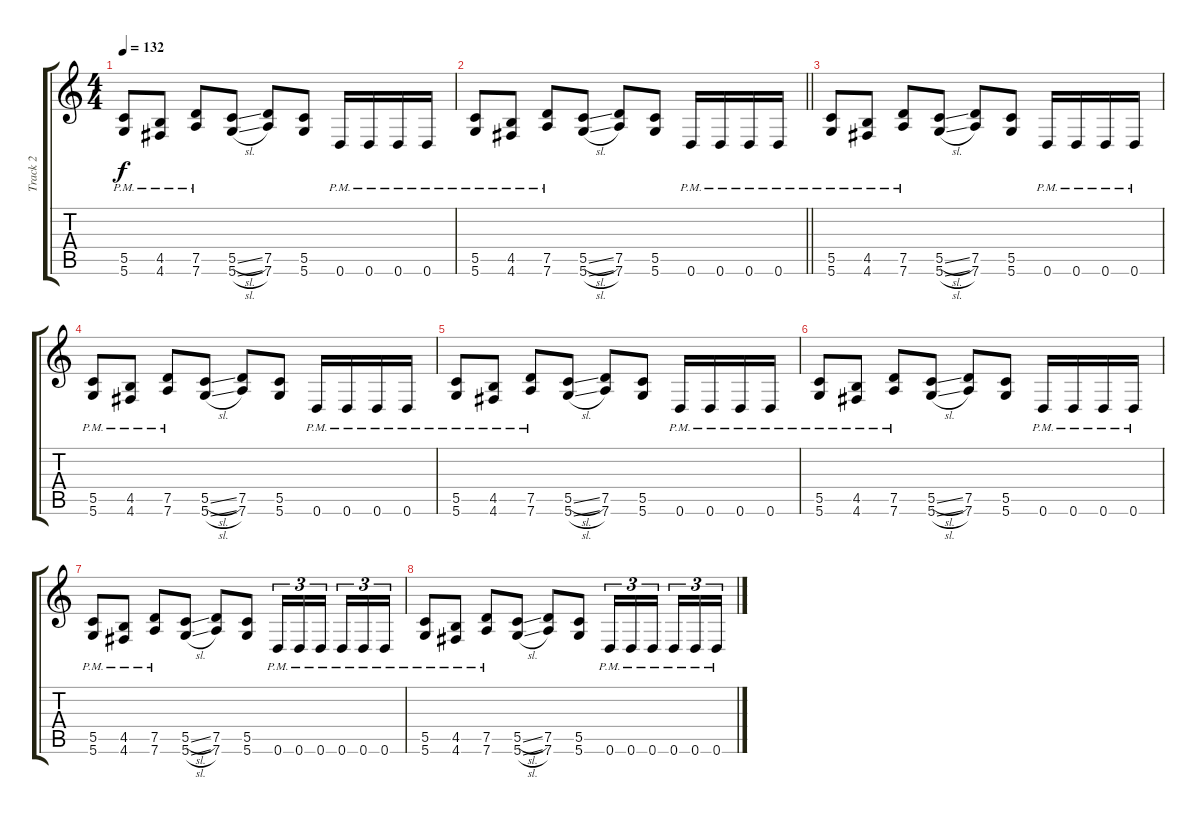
\track ("Track 2" "Track 2") {instrument distortionguitar}
\staff {score tabs}
\tuning (D4 A3 F3 C3 G2 D2) {hide}
\ts (4 4)
\section ("" "")
\tempo 132
\clef g2
\ks c
(5.5{pm} 5.6{pm}).8{dy f} (4.5{pm} 4.6{pm}).8 (7.5{pm} 7.6{pm}).8 (5.5{sl} 5.6{sl}).8 (7.5 7.6).8 (5.5 5.6).8 0.6{pm}.16 0.6{pm}.16 0.6{pm}.16 0.6{pm}.16 |
\barLineRight lightlight
(5.5{pm} 5.6{pm}).8 (4.5{pm} 4.6{pm}).8 (7.5{pm} 7.6{pm}).8 (5.5{sl} 5.6{sl}).8 (7.5 7.6).8 (5.5 5.6).8 0.6{pm}.16 0.6{pm}.16 0.6{pm}.16 0.6{pm}.16 |
\section ("" "")
(5.5{pm} 5.6{pm}).8 (4.5{pm} 4.6{pm}).8 (7.5{pm} 7.6{pm}).8 (5.5{sl} 5.6{sl}).8 (7.5 7.6).8 (5.5 5.6).8 0.6{pm}.16 0.6{pm}.16 0.6{pm}.16 0.6{pm}.16 |
(5.5{pm} 5.6{pm}).8 (4.5{pm} 4.6{pm}).8 (7.5{pm} 7.6{pm}).8 (5.5{sl} 5.6{sl}).8 (7.5 7.6).8 (5.5 5.6).8 0.6{pm}.16 0.6{pm}.16 0.6{pm}.16 0.6{pm}.16 |
(5.5{pm} 5.6{pm}).8 (4.5{pm} 4.6{pm}).8 (7.5{pm} 7.6{pm}).8 (5.5{sl} 5.6{sl}).8 (7.5 7.6).8 (5.5 5.6).8 0.6{pm}.16 0.6{pm}.16 0.6{pm}.16 0.6{pm}.16 |
(5.5{pm} 5.6{pm}).8 (4.5{pm} 4.6{pm}).8 (7.5{pm} 7.6{pm}).8 (5.5{sl} 5.6{sl}).8 (7.5 7.6).8 (5.5 5.6).8 0.6{pm}.16 0.6{pm}.16 0.6{pm}.16 0.6{pm}.16 |
(5.5{pm} 5.6{pm}).8 (4.5{pm} 4.6{pm}).8 (7.5{pm} 7.6{pm}).8 (5.5{sl} 5.6{sl}).8 (7.5 7.6).8 (5.5 5.6).8 0.6{pm}.16{tu (3 2)} 0.6{pm}.16{tu (3 2)} 0.6{pm}.16{tu (3 2) beam splitsecondary} 0.6{pm}.16{tu (3 2)} 0.6{pm}.16{tu (3 2)} 0.6{pm}.16{tu (3 2)} |
(5.5{pm} 5.6{pm}).8 (4.5{pm} 4.6{pm}).8 (7.5{pm} 7.6{pm}).8 (5.5{sl} 5.6{sl}).8 (7.5 7.6).8 (5.5 5.6).8 0.6{pm}.16{tu (3 2)} 0.6{pm}.16{tu (3 2)} 0.6{pm}.16{tu (3 2) beam splitsecondary} 0.6{pm}.16{tu (3 2)} 0.6{pm}.16{tu (3 2)} 0.6{pm}.16{tu (3 2)}
